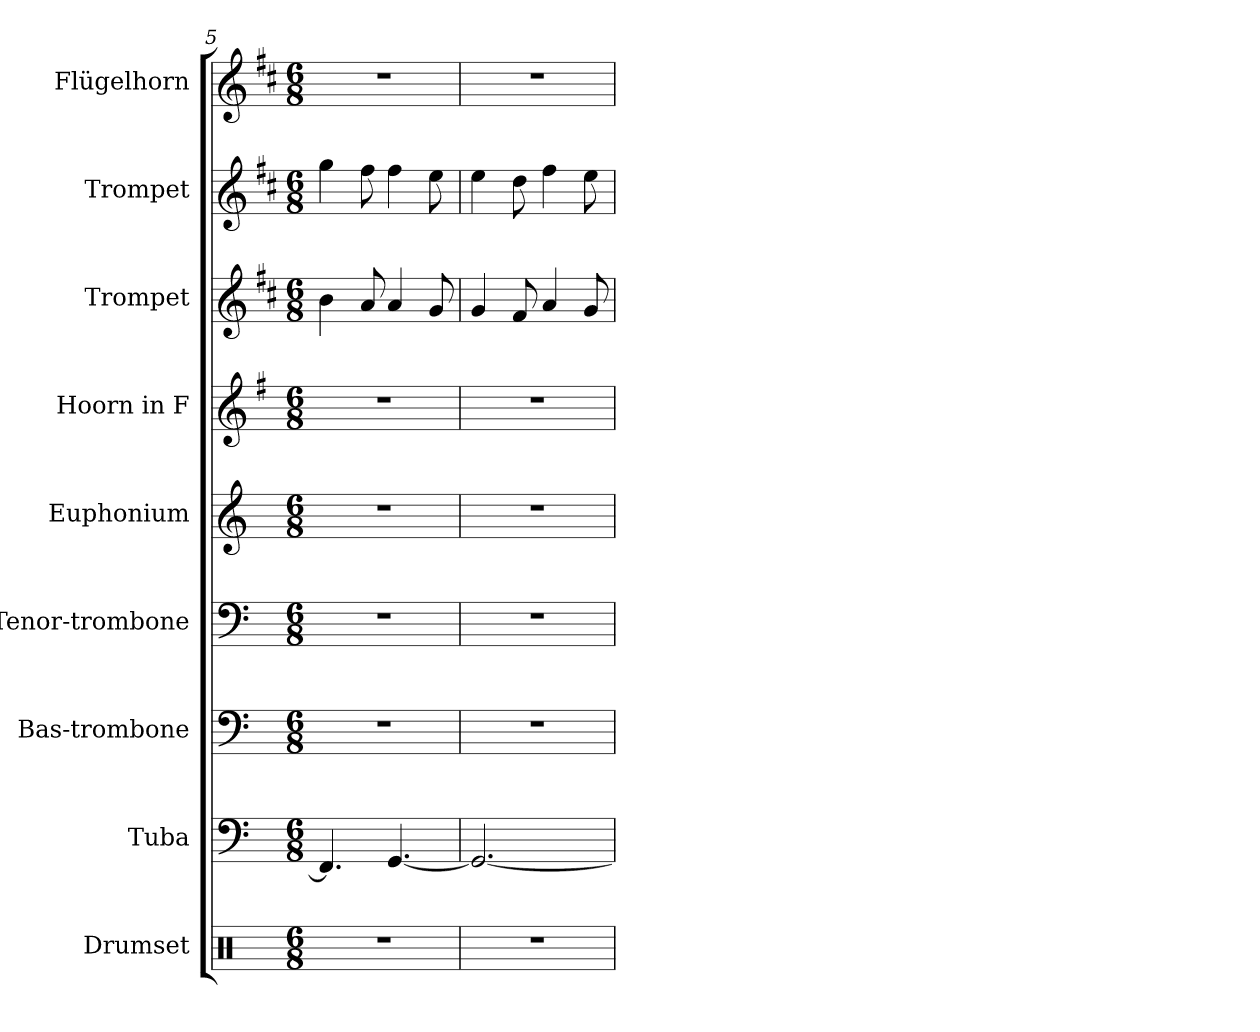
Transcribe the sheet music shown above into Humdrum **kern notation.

**kern	**kern	**kern	**kern	**kern	**kern	**kern	**kern	**kern
*part9	*part8	*part7	*part6	*part5	*part4	*part3	*part2	*part1
*staff9	*staff8	*staff7	*staff6	*staff5	*staff4	*staff3	*staff2	*staff1
*I"Drumset	*I"Tuba	*I"Bas-trombone	*I"Tenor-trombone	*I"Euphonium	*I"Hoorn in F	*I"Trompet	*I"Trompet	*I"Flügelhorn
*I'Drs.	*I'Tba.	*I'Bs. Tbn.	*I'T. Tbn.	*I'Euph.	*	*I'Tpt.	*I'Tpt.	*I'Flghn.
*clefX	*clefF4	*clefF4	*clefF4	*clefG2	*clefG2	*clefG2	*clefG2	*clefG2
*	*	*	*	*ITrd8c14	*ITrd4c7	*ITrd1c2	*ITrd1c2	*ITrd1c2
*k[]	*k[]	*k[]	*k[]	*k[]	*k[]	*k[]	*k[]	*k[]
*M6/8	*M6/8	*M6/8	*M6/8	*M6/8	*M6/8	*M6/8	*M6/8	*M6/8
=5	=5	=5	=5	=5	=5	=5	=5	=5
2.r	4.FF/]	2.r	2.r	2.r	2.r	4a\	4ff\	2.r
.	.	.	.	.	.	8g/	8ee\	.
.	[4.GG/	.	.	.	.	4g/	4ee\	.
.	.	.	.	.	.	8f/	8dd\	.
=6	=6	=6	=6	=6	=6	=6	=6	=6
2.r	2.GG/_	2.r	2.r	2.r	2.r	4f/	4dd\	2.r
.	.	.	.	.	.	8e/	8cc\	.
.	.	.	.	.	.	4g/	4ee\	.
.	.	.	.	.	.	8f/	8dd\	.
=	=	=	=	=	=	=	=	=
*-	*-	*-	*-	*-	*-	*-	*-	*-
